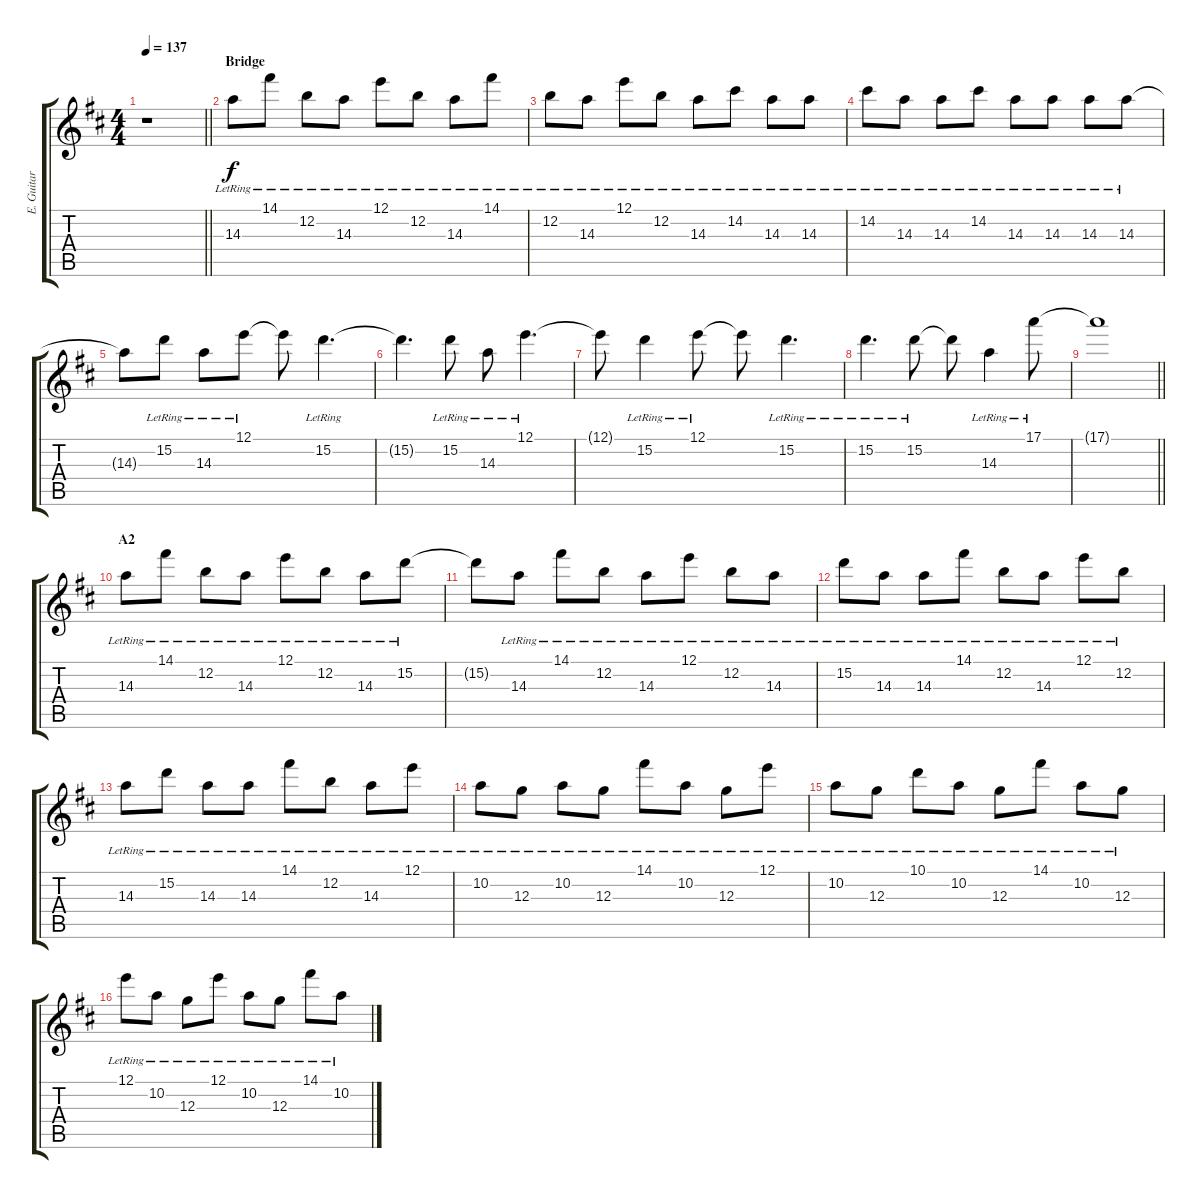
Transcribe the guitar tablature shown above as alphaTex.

\track ("E. Guitar II" "E. Guitar ") {instrument electricguitarclean}
\staff {score tabs}
\tuning (E4 B3 G3 D3 A2 E2) {hide}
\ts (4 4)
\tempo 137
\clef g2
\barLineRight lightlight
\ks d
r.1{dy f} |
\section ("" "Bridge")
14.3{lr}.8 14.1{lr}.8 12.2{lr}.8 14.3{lr}.8 12.1{lr}.8 12.2{lr}.8 14.3{lr}.8 14.1{lr}.8 |
12.2{lr}.8 14.3{lr}.8 12.1{lr}.8 12.2{lr}.8 14.3{lr}.8 14.2{lr}.8 14.3{lr}.8 14.3{lr}.8 |
14.2{lr}.8 14.3{lr}.8 14.3{lr}.8 14.2{lr}.8 14.3{lr}.8 14.3{lr}.8 14.3{lr}.8 14.3{lr}.8 |
14.3{t}.8 15.2{lr}.8 14.3{lr}.8 12.1{lr}.8 12.1{t}.8 15.2{lr}.4{d} |
15.2{t}.4{d} 15.2{lr}.8 14.3{lr}.8 12.1{lr}.4{d} |
12.1{t}.8 15.2{lr}.4 12.1{lr}.8 12.1{t}.8 15.2{lr}.4{d} |
15.2{lr}.4{d} 15.2{lr}.8 15.2{t}.8 14.3{lr}.4 17.1{lr}.8 |
\barLineRight lightlight
17.1{t}.1 |
\section ("" "A2")
14.3{lr}.8 14.1{lr}.8 12.2{lr}.8 14.3{lr}.8 12.1{lr}.8 12.2{lr}.8 14.3{lr}.8 15.2{lr}.8 |
15.2{t}.8 14.3{lr}.8 14.1{lr}.8 12.2{lr}.8 14.3{lr}.8 12.1{lr}.8 12.2{lr}.8 14.3{lr}.8 |
15.2{lr}.8 14.3{lr}.8 14.3{lr}.8 14.1{lr}.8 12.2{lr}.8 14.3{lr}.8 12.1{lr}.8 12.2{lr}.8 |
14.3{lr}.8 15.2{lr}.8 14.3{lr}.8 14.3{lr}.8 14.1{lr}.8 12.2{lr}.8 14.3{lr}.8 12.1{lr}.8 |
10.2{lr}.8 12.3{lr}.8 10.2{lr}.8 12.3{lr}.8 14.1{lr}.8 10.2{lr}.8 12.3{lr}.8 12.1{lr}.8 |
10.2{lr}.8 12.3{lr}.8 10.1{lr}.8 10.2{lr}.8 12.3{lr}.8 14.1{lr}.8 10.2{lr}.8 12.3{lr}.8 |
12.1{lr}.8 10.2{lr}.8 12.3{lr}.8 12.1{lr}.8 10.2{lr}.8 12.3{lr}.8 14.1{lr}.8 10.2{lr}.8
